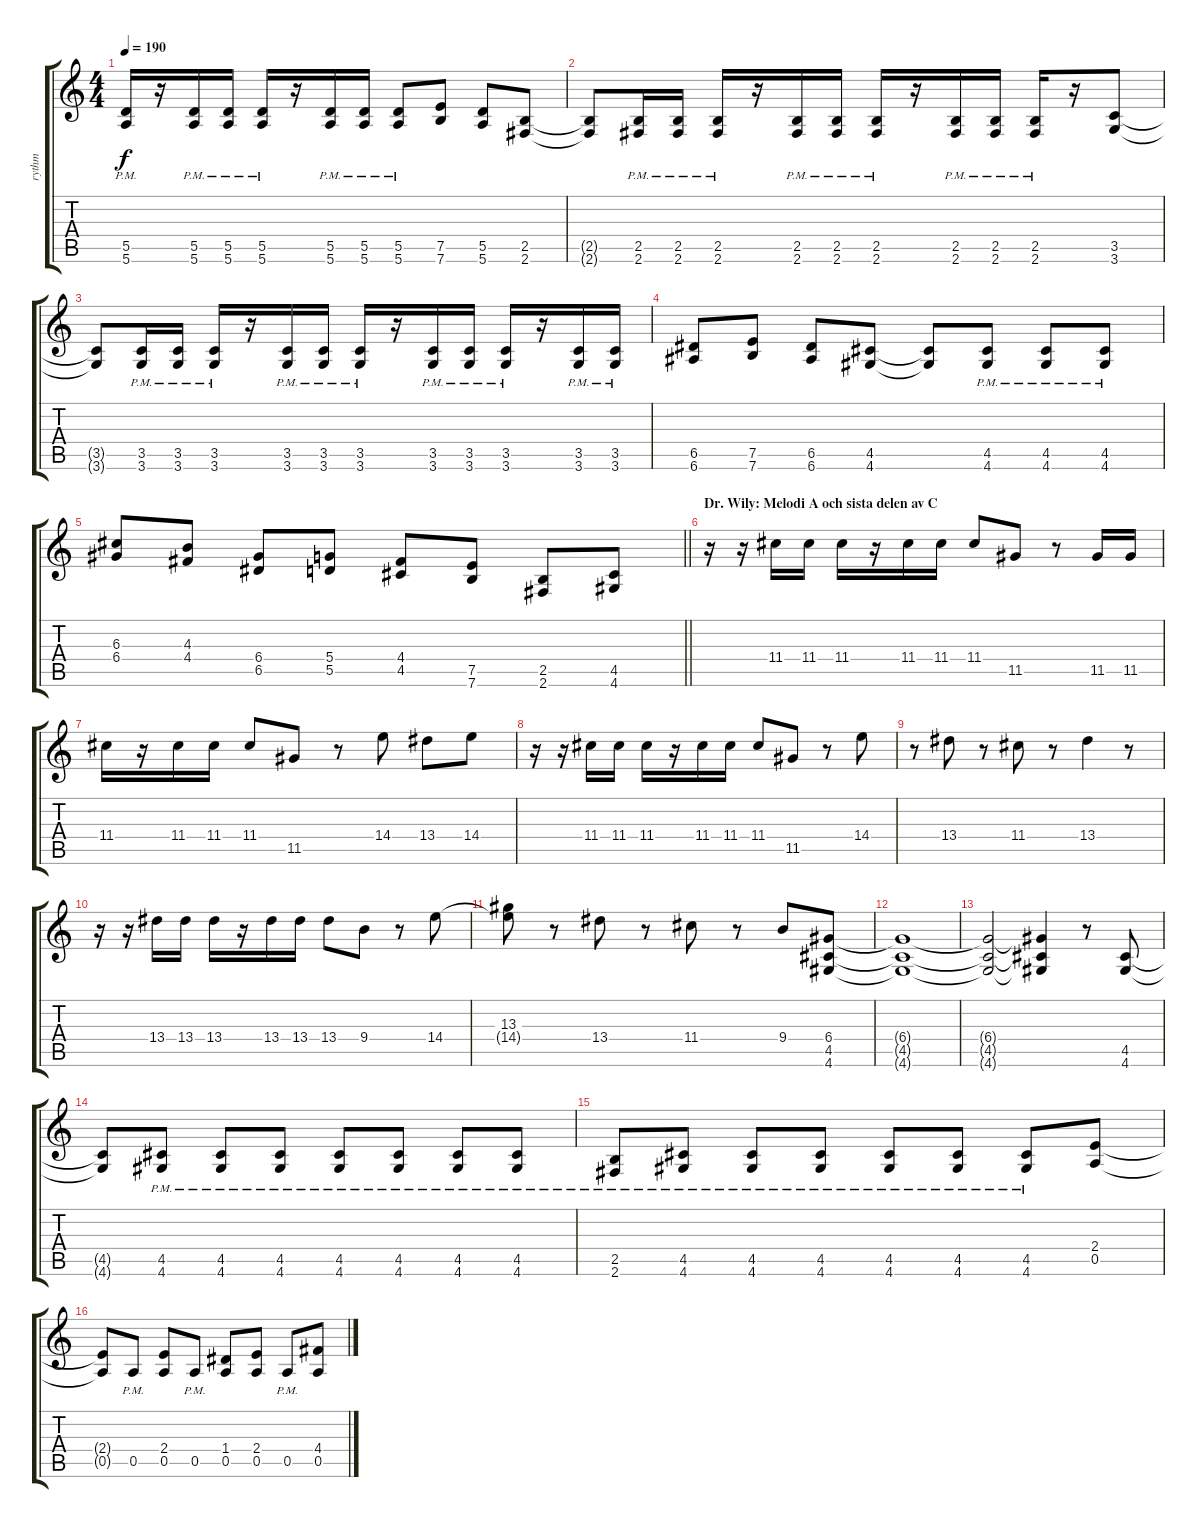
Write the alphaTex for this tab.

\track ("rythm" "rythm") {instrument distortionguitar}
\staff {score tabs}
\tuning (E4 B3 G3 D3 A2 E2) {hide}
\ts (4 4)
\tempo 190
\clef g2
\ks c
(5.5{pm} 5.6{pm}).16{dy f} r.16 (5.5{pm} 5.6{pm}).16 (5.5{pm} 5.6{pm}).16 (5.5{pm} 5.6{pm}).16 r.16 (5.5{pm} 5.6{pm}).16 (5.5{pm} 5.6{pm}).16 (5.5{pm} 5.6{pm}).8 (7.5 7.6).8 (5.5 5.6).8 (2.5 2.6).8 |
(2.5{t} 2.6{t}).8 (2.5{pm} 2.6{pm}).16 (2.5{pm} 2.6{pm}).16 (2.5{pm} 2.6{pm}).16 r.16 (2.5{pm} 2.6{pm}).16 (2.5{pm} 2.6{pm}).16 (2.5{pm} 2.6{pm}).16 r.16 (2.5{pm} 2.6{pm}).16 (2.5{pm} 2.6{pm}).16 (2.5{pm} 2.6{pm}).16 r.16 (3.5 3.6).8 |
(3.5{t} 3.6{t}).8 (3.5{pm} 3.6{pm}).16 (3.5{pm} 3.6{pm}).16 (3.5{pm} 3.6{pm}).16 r.16 (3.5{pm} 3.6{pm}).16 (3.5{pm} 3.6{pm}).16 (3.5{pm} 3.6{pm}).16 r.16 (3.5{pm} 3.6{pm}).16 (3.5{pm} 3.6{pm}).16 (3.5{pm} 3.6{pm}).16 r.16 (3.5{pm} 3.6{pm}).16 (3.5{pm} 3.6{pm}).16 |
(6.5 6.6).8 (7.5 7.6).8 (6.5 6.6).8 (4.5 4.6).8 (4.5{t} 4.6{t}).8 (4.5{pm} 4.6{pm}).8 (4.5{pm} 4.6{pm}).8 (4.5{pm} 4.6{pm}).8 |
\barLineRight lightlight
(6.3 6.4).8 (4.3 4.4).8 (6.4 6.5).8 (5.4 5.5).8 (4.4 4.5).8 (7.5 7.6).8 (2.5 2.6).8 (4.5 4.6).8 |
\section ("" "Dr. Wily: Melodi A och sista delen av C")
r.16 r.16 11.4.16 11.4.16 11.4.16 r.16 11.4.16 11.4.16 11.4.8 11.5.8 r.8 11.5.16 11.5.16 |
11.4.16 r.16 11.4.16 11.4.16 11.4.8 11.5.8 r.8 14.4.8 13.4.8 14.4.8 |
r.16 r.16 11.4.16 11.4.16 11.4.16 r.16 11.4.16 11.4.16 11.4.8 11.5.8 r.8 14.4.8 |
r.8 13.4.8 r.8 11.4.8 r.8 13.4.4 r.8 |
r.16 r.16 13.4.16 13.4.16 13.4.16 r.16 13.4.16 13.4.16 13.4.8 9.4.8 r.8 14.4.8 |
(13.3 14.4{t}).8 r.8 13.4.8 r.8 11.4.8 r.8 9.4.8 (6.4 4.5 4.6).8 |
(6.4{t} 4.5{t} 4.6{t}).1 |
(6.4{t} 4.5{t} 4.6{t}).2 (6.4{t} 4.5{t} 4.6{t}).4 r.8 (4.5 4.6).8 |
(4.5{t} 4.6{t}).8 (4.5{pm} 4.6{pm}).8 (4.5{pm} 4.6{pm}).8 (4.5{pm} 4.6{pm}).8 (4.5{pm} 4.6{pm}).8 (4.5{pm} 4.6{pm}).8 (4.5{pm} 4.6{pm}).8 (4.5{pm} 4.6{pm}).8 |
(2.5{pm} 2.6{pm}).8 (4.5{pm} 4.6{pm}).8 (4.5{pm} 4.6{pm}).8 (4.5{pm} 4.6{pm}).8 (4.5{pm} 4.6{pm}).8 (4.5{pm} 4.6{pm}).8 (4.5{pm} 4.6{pm}).8 (2.4 0.5).8 |
(2.4{t} 0.5{t}).8 0.5{pm}.8 (2.4 0.5).8 0.5{pm}.8 (1.4 0.5).8 (2.4 0.5).8 0.5{pm}.8 (4.4 0.5).8
